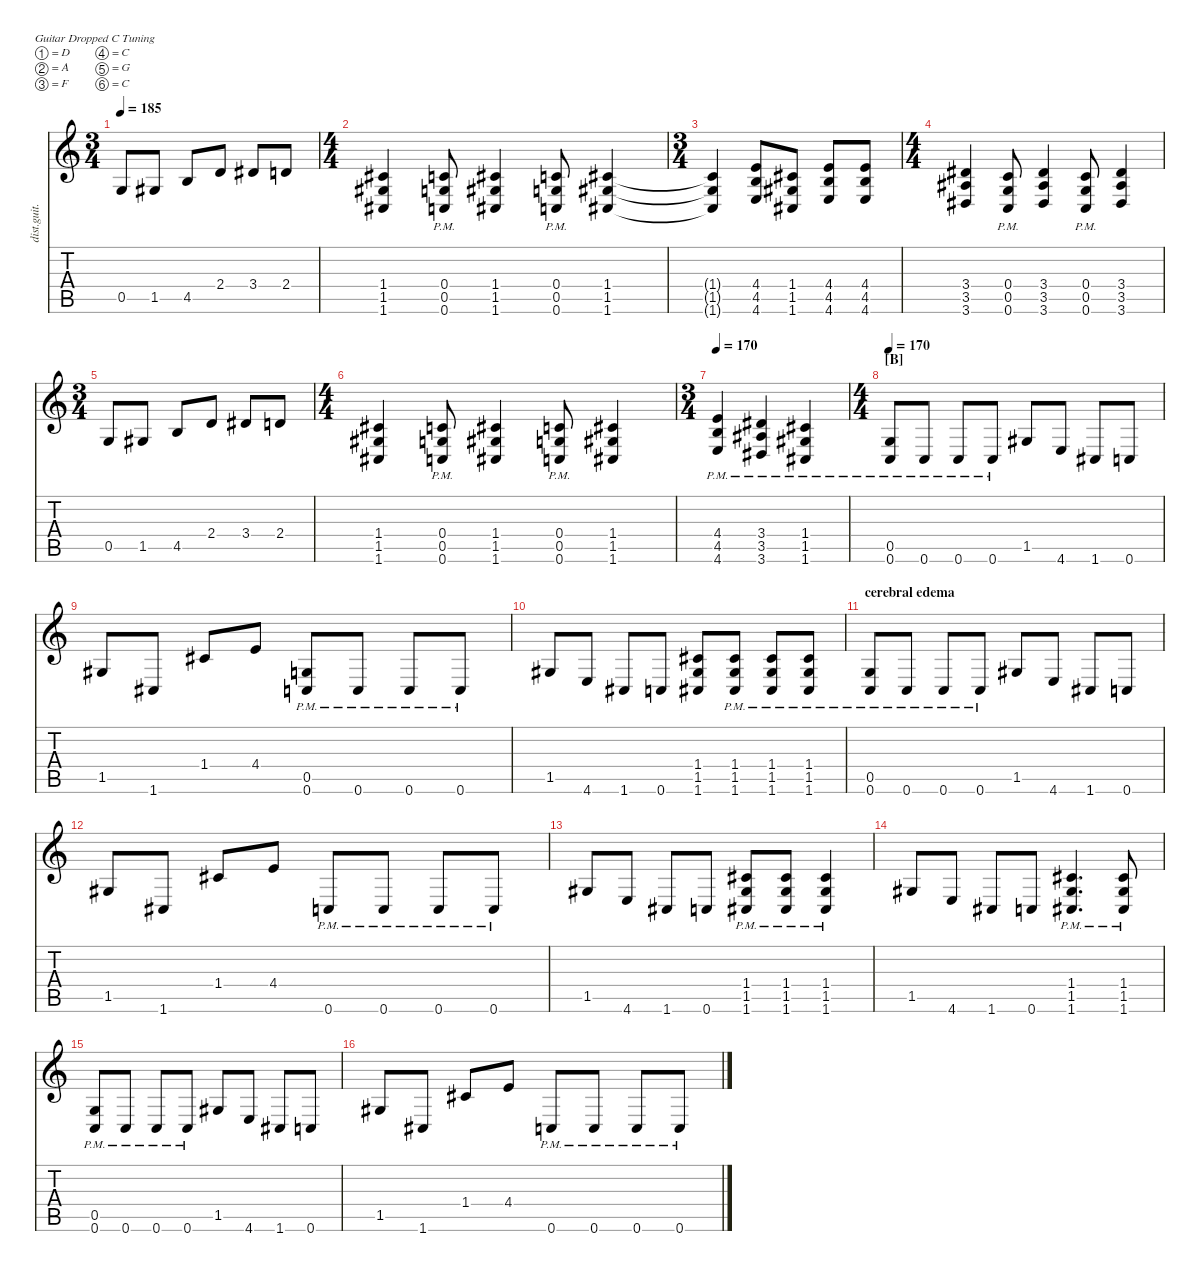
\defaultSystemsLayout 4
\hideDynamics
\bracketExtendMode nobrackets
\otherSystemsTrackNameOrientation horizontal
\track ("Distortion Guitar" "dist.guit.") {instrument distortionguitar}
\staff {score tabs}
\tuning (D4 A3 F3 C3 G2 C2)
\ts (3 4)
\beaming (8 2 2 2)
\tempo 185
\clef g2
\ks c
0.5.8{dy mf beam Up} 1.5{acc #}.8{beam Up} 4.5.8{beam Up} 2.4.8{beam Up} 3.4{acc #}.8{beam Up} 2.4.8{beam Up} |
\ts (4 4)
\beaming (8 2 2 2 2)
(1.6{acc #} 1.5{acc #} 1.4{acc #}).4{beam Up} (0.5{pm} 0.6{pm} 0.4{pm}).8{beam Up} (1.6{acc #} 1.5{acc #} 1.4{acc #}).4{beam Up} (0.5{pm} 0.6{pm} 0.4{pm}).8{beam Up} (1.6{acc #} 1.5{acc #} 1.4{acc #}).4{beam Up} |
\ts (3 4)
\beaming (8 2 2 2)
(1.6{t acc #} 1.5{t acc #} 1.4{t acc #}).4{beam Up} (4.6 4.5 4.4).8{beam Up} (1.4{acc #} 1.5{acc #} 1.6{acc #}).8{beam Up} (4.6 4.5 4.4).8{beam Up} (4.6 4.5 4.4).8{beam Up} |
\ts (4 4)
\beaming (8 2 2 2 2)
(3.6{acc #} 3.5{acc #} 3.4{acc #}).4{beam Up} (0.4{pm} 0.5{pm} 0.6{pm}).8{beam Up} (3.6{acc #} 3.5{acc #} 3.4{acc #}).4{beam Up} (0.4{pm} 0.5{pm} 0.6{pm}).8{beam Up} (3.6{acc #} 3.5{acc #} 3.4{acc #}).4{beam Up} |
\ts (3 4)
\beaming (8 2 2 2)
0.5.8{beam Up} 1.5{acc #}.8{beam Up} 4.5.8{beam Up} 2.4.8{beam Up} 3.4{acc #}.8{beam Up} 2.4.8{beam Up} |
\ts (4 4)
\beaming (8 2 2 2 2)
(1.6{acc #} 1.5{acc #} 1.4{acc #}).4{beam Up} (0.5{pm} 0.6{pm} 0.4{pm}).8{beam Up} (1.6{acc #} 1.5{acc #} 1.4{acc #}).4{beam Up} (0.5{pm} 0.6{pm} 0.4{pm}).8{beam Up} (1.6{acc #} 1.5{acc #} 1.4{acc #}).4{beam Up} |
\ts (3 4)
\beaming (8 2 2 2)
\tempo 170
(4.6{pm} 4.5{pm} 4.4{pm}).4{beam Up} (3.4{pm acc #} 3.5{pm acc #} 3.6{pm acc #}).4{beam Up} (1.6{pm acc #} 1.5{pm acc #} 1.4{pm acc #}).4{beam Up} |
\ts (4 4)
\beaming (8 2 2 2 2)
\section ("B" "")
\tempo 170
(0.6{pm} 0.5{pm}).8{beam Up} 0.6{pm}.8{beam Up} 0.6{pm}.8{beam Up} 0.6{pm}.8{beam Up} 1.5{acc #}.8{beam Up} 4.6.8{beam Up} 1.6{acc #}.8{beam Up} 0.6.8{beam Up} |
1.5{acc #}.8{beam Up} 1.6{acc #}.8{beam Up} 1.4{acc #}.8{beam Up} 4.4.8{beam Up} (0.6{pm} 0.5{pm}).8{beam Up} 0.6{pm}.8{beam Up} 0.6{pm}.8{beam Up} 0.6{pm}.8{beam Up} |
1.5{acc #}.8{beam Up} 4.6.8{beam Up} 1.6{acc #}.8{beam Up} 0.6.8{beam Up} (1.6{acc #} 1.4{acc #} 1.5{acc #}).8{beam Up} (1.6{pm acc #} 1.5{pm acc #} 1.4{pm acc #}).8{beam Up} (1.6{pm acc #} 1.4{pm acc #} 1.5{pm acc #}).8{beam Up} (1.6{pm acc #} 1.5{pm acc #} 1.4{pm acc #}).8{beam Up} |
\section ("" "cerebral edema")
(0.6{pm} 0.5{pm}).8{beam Up} 0.6{pm}.8{beam Up} 0.6{pm}.8{beam Up} 0.6{pm}.8{beam Up} 1.5{acc #}.8{beam Up} 4.6.8{beam Up} 1.6{acc #}.8{beam Up} 0.6.8{beam Up} |
1.5{acc #}.8{beam Up} 1.6{acc #}.8{beam Up} 1.4{acc #}.8{beam Up} 4.4.8{beam Up} 0.6{pm}.8{beam Up} 0.6{pm}.8{beam Up} 0.6{pm}.8{beam Up} 0.6{pm}.8{beam Up} |
1.5{acc #}.8{beam Up} 4.6.8{beam Up} 1.6{acc #}.8{beam Up} 0.6.8{beam Up} (1.6{pm acc #} 1.4{pm acc #} 1.5{pm acc #}).8{beam Up} (1.6{pm acc #} 1.5{pm acc #} 1.4{pm acc #}).8{beam Up} (1.6{pm acc #} 1.4{pm acc #} 1.5{pm acc #}).4{beam Up} |
1.5{acc #}.8{beam Up} 4.6.8{beam Up} 1.6{acc #}.8{beam Up} 0.6.8{beam Up} (1.6{pm acc #} 1.4{pm acc #} 1.5{pm acc #}).4{d beam Up} (1.6{pm acc #} 1.5{pm acc #} 1.4{pm acc #}).8{beam Up} |
(0.6{pm} 0.5{pm}).8{beam Up} 0.6{pm}.8{beam Up} 0.6{pm}.8{beam Up} 0.6{pm}.8{beam Up} 1.5{acc #}.8{beam Up} 4.6.8{beam Up} 1.6{acc #}.8{beam Up} 0.6.8{beam Up} |
1.5{acc #}.8{beam Up} 1.6{acc #}.8{beam Up} 1.4{acc #}.8{beam Up} 4.4.8{beam Up} 0.6{pm}.8{beam Up} 0.6{pm}.8{beam Up} 0.6{pm}.8{beam Up} 0.6{pm}.8{beam Up}
